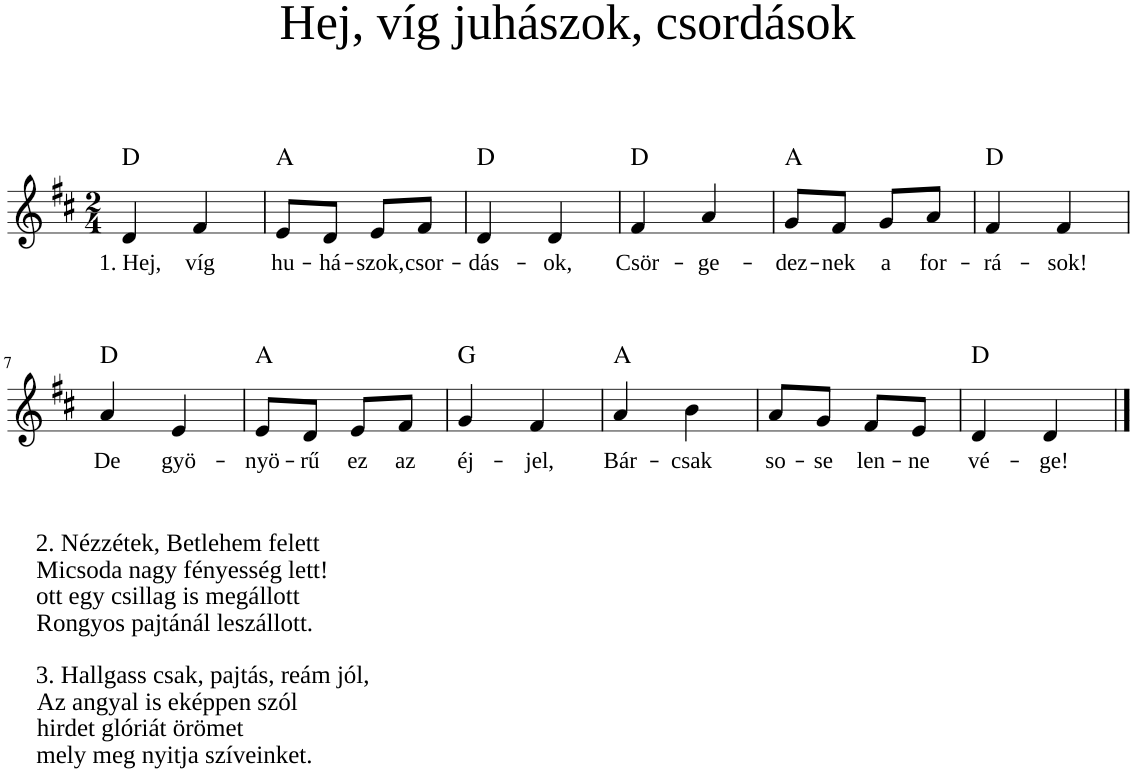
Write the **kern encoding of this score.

**kern	**text	**harte
*part1	*part1	*part1
*staff1	*staff1	*
*I"Voice	*	*
*clefG2	*	*
*k[f#c#]	*	*
*M2/4	*	*
=1	=1	=1
!	!LO:LY:b	!LO:H:kt=N.C.
4d/	1. Hej,	N
!	!LO:LY:b	!
4f#/	víg	.
=2	=2	=2
!	!LO:LY:b	!LO:H:kt=N.C.
8e/L	hu-	N
!	!LO:LY:b	!
8d/J	-há-	.
!	!LO:LY:b	!
8e/L	-szok,	.
!	!LO:LY:b	!
8f#/J	csor-	.
=3	=3	=3
!	!LO:LY:b	!LO:H:kt=N.C.
4d/	-dás-	N
!	!LO:LY:b	!
4d/	-ok,	.
=4	=4	=4
!	!LO:LY:b	!LO:H:kt=N.C.
4f#/	Csör-	N
!	!LO:LY:b	!
4a/	-ge-	.
=5	=5	=5
!	!LO:LY:b	!LO:H:kt=N.C.
8g/L	-dez-	N
!	!LO:LY:b	!
8f#/J	-nek	.
!	!LO:LY:b	!
8g/L	a	.
!	!LO:LY:b	!
8a/J	for-	.
=6	=6	=6
!	!LO:LY:b	!LO:H:kt=N.C.
4f#/	-rá-	N
!	!LO:LY:b	!
4f#/	-sok!	.
!!LO:LB:g=z
=7	=7	=7
!	!LO:LY:b	!LO:H:kt=N.C.
4a/	De	N
!	!LO:LY:b	!
4e/	gyö-	.
=8	=8	=8
!	!LO:LY:b	!LO:H:kt=N.C.
8e/L	-nyö-	N
!	!LO:LY:b	!
8d/J	-rű	.
!	!LO:LY:b	!
8e/L	ez	.
!	!LO:LY:b	!
8f#/J	az	.
=9	=9	=9
!	!LO:LY:b	!LO:H:kt=N.C.
4g/	éj-	N
!	!LO:LY:b	!
4f#/	-jel,	.
=10	=10	=10
!	!LO:LY:b	!LO:H:kt=N.C.
4a/	Bár-	N
!	!LO:LY:b	!
4b\	-csak	.
=11	=11	=11
!	!LO:LY:b	!
8a/L	so-	.
!	!LO:LY:b	!
8g/J	-se	.
!	!LO:LY:b	!
8f#/L	len-	.
!	!LO:LY:b	!
8e/J	-ne	.
=12	=12	=12
!	!LO:LY:b	!LO:H:kt=N.C.
4d/	vé-	N
!	!LO:LY:b	!
4d/	-ge!	.
==	==	==
*-	*-	*-
